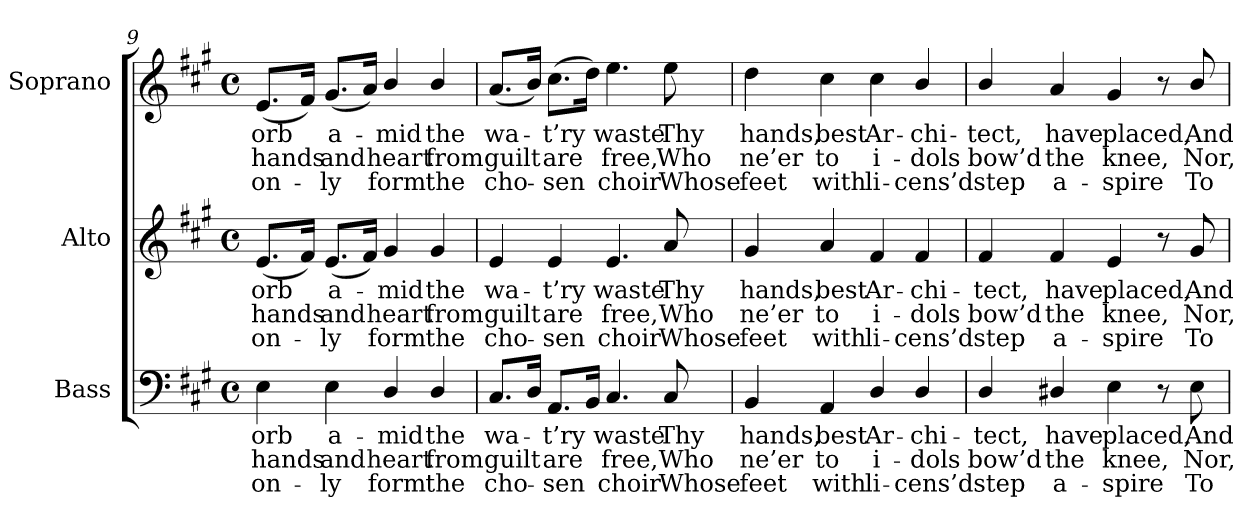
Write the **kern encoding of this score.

**kern	**text	**text	**text	**kern	**text	**text	**text	**kern	**text	**text	**text
*part3	*part3	*part3	*part3	*part2	*part2	*part2	*part2	*part1	*part1	*part1	*part1
*staff3	*staff3	*staff3	*staff3	*staff2	*staff2	*staff2	*staff2	*staff1	*staff1	*staff1	*staff1
*I"Bass	*	*	*	*I"Alto	*	*	*	*I"Soprano	*	*	*
*I'B.	*	*	*	*I'A.	*	*	*	*I'S.	*	*	*
!!LO:PB:g=z
*clefF4	*	*	*	*clefG2	*	*	*	*clefG2	*	*	*
*k[f#c#g#]	*	*	*	*k[f#c#g#]	*	*	*	*k[f#c#g#]	*	*	*
*A:	*	*	*	*A:	*	*	*	*A:	*	*	*
*M4/4	*	*	*	*M4/4	*	*	*	*M4/4	*	*	*
*met(c)	*	*	*	*met(c)	*	*	*	*met(c)	*	*	*
=9	=9	=9	=9	=9	=9	=9	=9	=9	=9	=9	=9
!	!LO:LY:b:color=#000000	!LO:LY:b:color=#000000	!LO:LY:b:color=#000000	!	!	!	!	!	!	!	!
!	!	!	!	!	!LO:LY:b:color=#000000	!LO:LY:b:color=#000000	!LO:LY:b:color=#000000	!	!	!	!
!	!	!	!	!	!	!	!	!	!LO:LY:b:color=#000000	!LO:LY:b:color=#000000	!LO:LY:b:color=#000000
4Ei\	orb	hands	on-	(8.ei/L	orb	hands	on-	(8.ei/L	orb	hands	on-
.	.	.	.	16f#i/Jk)	.	.	.	16f#i/Jk)	.	.	.
!	!LO:LY:b:color=#000000	!LO:LY:b:color=#000000	!LO:LY:b:color=#000000	!	!	!	!	!	!	!	!
!	!	!	!	!	!LO:LY:b:color=#000000	!LO:LY:b:color=#000000	!LO:LY:b:color=#000000	!	!	!	!
!	!	!	!	!	!	!	!	!	!LO:LY:b:color=#000000	!LO:LY:b:color=#000000	!LO:LY:b:color=#000000
4Ei\	a-	and	-ly	(8.ei/L	a-	and	-ly	(8.g#i/L	a-	and	-ly
.	.	.	.	16f#i/Jk)	.	.	.	16ai/Jk)	.	.	.
!	!LO:LY:b:color=#000000	!LO:LY:b:color=#000000	!LO:LY:b:color=#000000	!	!	!	!	!	!	!	!
!	!	!	!	!	!LO:LY:b:color=#000000	!LO:LY:b:color=#000000	!LO:LY:b:color=#000000	!	!	!	!
!	!	!	!	!	!	!	!	!	!LO:LY:b:color=#000000	!LO:LY:b:color=#000000	!LO:LY:b:color=#000000
4Di/	-mid	heart	form	4g#i/	-mid	heart	form	4bi/	-mid	heart	form
!	!LO:LY:b:color=#000000	!LO:LY:b:color=#000000	!LO:LY:b:color=#000000	!	!	!	!	!	!	!	!
!	!	!	!	!	!LO:LY:b:color=#000000	!LO:LY:b:color=#000000	!LO:LY:b:color=#000000	!	!	!	!
!	!	!	!	!	!	!	!	!	!LO:LY:b:color=#000000	!LO:LY:b:color=#000000	!LO:LY:b:color=#000000
4Di/	the	from	the	4g#i/	the	from	the	4bi/	the	from	the
=10	=10	=10	=10	=10	=10	=10	=10	=10	=10	=10	=10
!	!LO:LY:b:color=#000000	!LO:LY:b:color=#000000	!LO:LY:b:color=#000000	!	!	!	!	!	!	!	!
!	!	!	!	!	!LO:LY:b:color=#000000	!LO:LY:b:color=#000000	!LO:LY:b:color=#000000	!	!	!	!
!	!	!	!	!	!	!	!	!	!LO:LY:b:color=#000000	!LO:LY:b:color=#000000	!LO:LY:b:color=#000000
8.C#i/L	wa-	guilt	cho-	4ei/	wa-	guilt	cho-	(8.ai/L	wa-	guilt	cho-
16Di/Jk	.	.	.	.	.	.	.	16bi/Jk)	.	.	.
!	!LO:LY:b:color=#000000	!LO:LY:b:color=#000000	!LO:LY:b:color=#000000	!	!	!	!	!	!	!	!
!	!	!	!	!	!LO:LY:b:color=#000000	!LO:LY:b:color=#000000	!LO:LY:b:color=#000000	!	!	!	!
!	!	!	!	!	!	!	!	!	!LO:LY:b:color=#000000	!LO:LY:b:color=#000000	!LO:LY:b:color=#000000
8.AAi/L	-t’ry	are	-sen	4ei/	-t’ry	are	-sen	(8.cc#i\L	-t’ry	are	-sen
16BBi/Jk	.	.	.	.	.	.	.	16ddi\Jk)	.	.	.
!	!LO:LY:b:color=#000000	!LO:LY:b:color=#000000	!LO:LY:b:color=#000000	!	!	!	!	!	!	!	!
!	!	!	!	!	!LO:LY:b:color=#000000	!LO:LY:b:color=#000000	!LO:LY:b:color=#000000	!	!	!	!
!	!	!	!	!	!	!	!	!	!LO:LY:b:color=#000000	!LO:LY:b:color=#000000	!LO:LY:b:color=#000000
4.C#i/	waste	free,	choir	4.ei/	waste	free,	choir	4.eei\	waste	free,	choir
!	!LO:LY:b:color=#000000	!LO:LY:b:color=#000000	!LO:LY:b:color=#000000	!	!	!	!	!	!	!	!
!	!	!	!	!	!LO:LY:b:color=#000000	!LO:LY:b:color=#000000	!LO:LY:b:color=#000000	!	!	!	!
!	!	!	!	!	!	!	!	!	!LO:LY:b:color=#000000	!LO:LY:b:color=#000000	!LO:LY:b:color=#000000
8C#i/	Thy	Who	Whose	8ai/	Thy	Who	Whose	8eei\	Thy	Who	Whose
=11	=11	=11	=11	=11	=11	=11	=11	=11	=11	=11	=11
!	!LO:LY:b:color=#000000	!LO:LY:b:color=#000000	!LO:LY:b:color=#000000	!	!	!	!	!	!	!	!
!	!	!	!	!	!LO:LY:b:color=#000000	!LO:LY:b:color=#000000	!LO:LY:b:color=#000000	!	!	!	!
!	!	!	!	!	!	!	!	!	!LO:LY:b:color=#000000	!LO:LY:b:color=#000000	!LO:LY:b:color=#000000
4BBi/	hands,	ne’er	feet	4g#i/	hands,	ne’er	feet	4ddi\	hands,	ne’er	feet
!	!LO:LY:b:color=#000000	!LO:LY:b:color=#000000	!LO:LY:b:color=#000000	!	!	!	!	!	!	!	!
!	!	!	!	!	!LO:LY:b:color=#000000	!LO:LY:b:color=#000000	!LO:LY:b:color=#000000	!	!	!	!
!	!	!	!	!	!	!	!	!	!LO:LY:b:color=#000000	!LO:LY:b:color=#000000	!LO:LY:b:color=#000000
4AAi/	best	to	with	4ai/	best	to	with	4cc#i\	best	to	with
!	!LO:LY:b:color=#000000	!LO:LY:b:color=#000000	!LO:LY:b:color=#000000	!	!	!	!	!	!	!	!
!	!	!	!	!	!LO:LY:b:color=#000000	!LO:LY:b:color=#000000	!LO:LY:b:color=#000000	!	!	!	!
!	!	!	!	!	!	!	!	!	!LO:LY:b:color=#000000	!LO:LY:b:color=#000000	!LO:LY:b:color=#000000
4Di/	Ar-	i-	li-	4f#i/	Ar-	i-	li-	4cc#i\	Ar-	i-	li-
!	!LO:LY:b:color=#000000	!LO:LY:b:color=#000000	!LO:LY:b:color=#000000	!	!	!	!	!	!	!	!
!	!	!	!	!	!LO:LY:b:color=#000000	!LO:LY:b:color=#000000	!LO:LY:b:color=#000000	!	!	!	!
!	!	!	!	!	!	!	!	!	!LO:LY:b:color=#000000	!LO:LY:b:color=#000000	!LO:LY:b:color=#000000
4Di/	-chi-	-dols	-cens’d	4f#i/	-chi-	-dols	-cens’d	4bi/	-chi-	-dols	-cens’d
=12	=12	=12	=12	=12	=12	=12	=12	=12	=12	=12	=12
!	!LO:LY:b:color=#000000	!LO:LY:b:color=#000000	!LO:LY:b:color=#000000	!	!	!	!	!	!	!	!
!	!	!	!	!	!LO:LY:b:color=#000000	!LO:LY:b:color=#000000	!LO:LY:b:color=#000000	!	!	!	!
!	!	!	!	!	!	!	!	!	!LO:LY:b:color=#000000	!LO:LY:b:color=#000000	!LO:LY:b:color=#000000
4Di/	-tect,	bow’d	step	4f#i/	-tect,	bow’d	step	4bi/	-tect,	bow’d	step
!	!LO:LY:b:color=#000000	!LO:LY:b:color=#000000	!LO:LY:b:color=#000000	!	!	!	!	!	!	!	!
!	!	!	!	!	!LO:LY:b:color=#000000	!LO:LY:b:color=#000000	!LO:LY:b:color=#000000	!	!	!	!
!	!	!	!	!	!	!	!	!	!LO:LY:b:color=#000000	!LO:LY:b:color=#000000	!LO:LY:b:color=#000000
4D#Xi/	have	the	a-	4f#i/	have	the	a-	4ai/	have	the	a-
!	!LO:LY:b:color=#000000	!LO:LY:b:color=#000000	!LO:LY:b:color=#000000	!	!	!	!	!	!	!	!
!	!	!	!	!	!LO:LY:b:color=#000000	!LO:LY:b:color=#000000	!LO:LY:b:color=#000000	!	!	!	!
!	!	!	!	!	!	!	!	!	!LO:LY:b:color=#000000	!LO:LY:b:color=#000000	!LO:LY:b:color=#000000
4Ei\	placed,	knee,	-spire	4ei/	placed,	knee,	-spire	4g#i/	placed,	knee,	-spire
8r	.	.	.	8r	.	.	.	8r	.	.	.
!	!LO:LY:b:color=#000000	!LO:LY:b:color=#000000	!LO:LY:b:color=#000000	!	!	!	!	!	!	!	!
!	!	!	!	!	!LO:LY:b:color=#000000	!LO:LY:b:color=#000000	!LO:LY:b:color=#000000	!	!	!	!
!	!	!	!	!	!	!	!	!	!LO:LY:b:color=#000000	!LO:LY:b:color=#000000	!LO:LY:b:color=#000000
8Ei\	And	Nor,	To	8g#i/	And	Nor,	To	8bi/	And	Nor,	To
=	=	=	=	=	=	=	=	=	=	=	=
*-	*-	*-	*-	*-	*-	*-	*-	*-	*-	*-	*-
